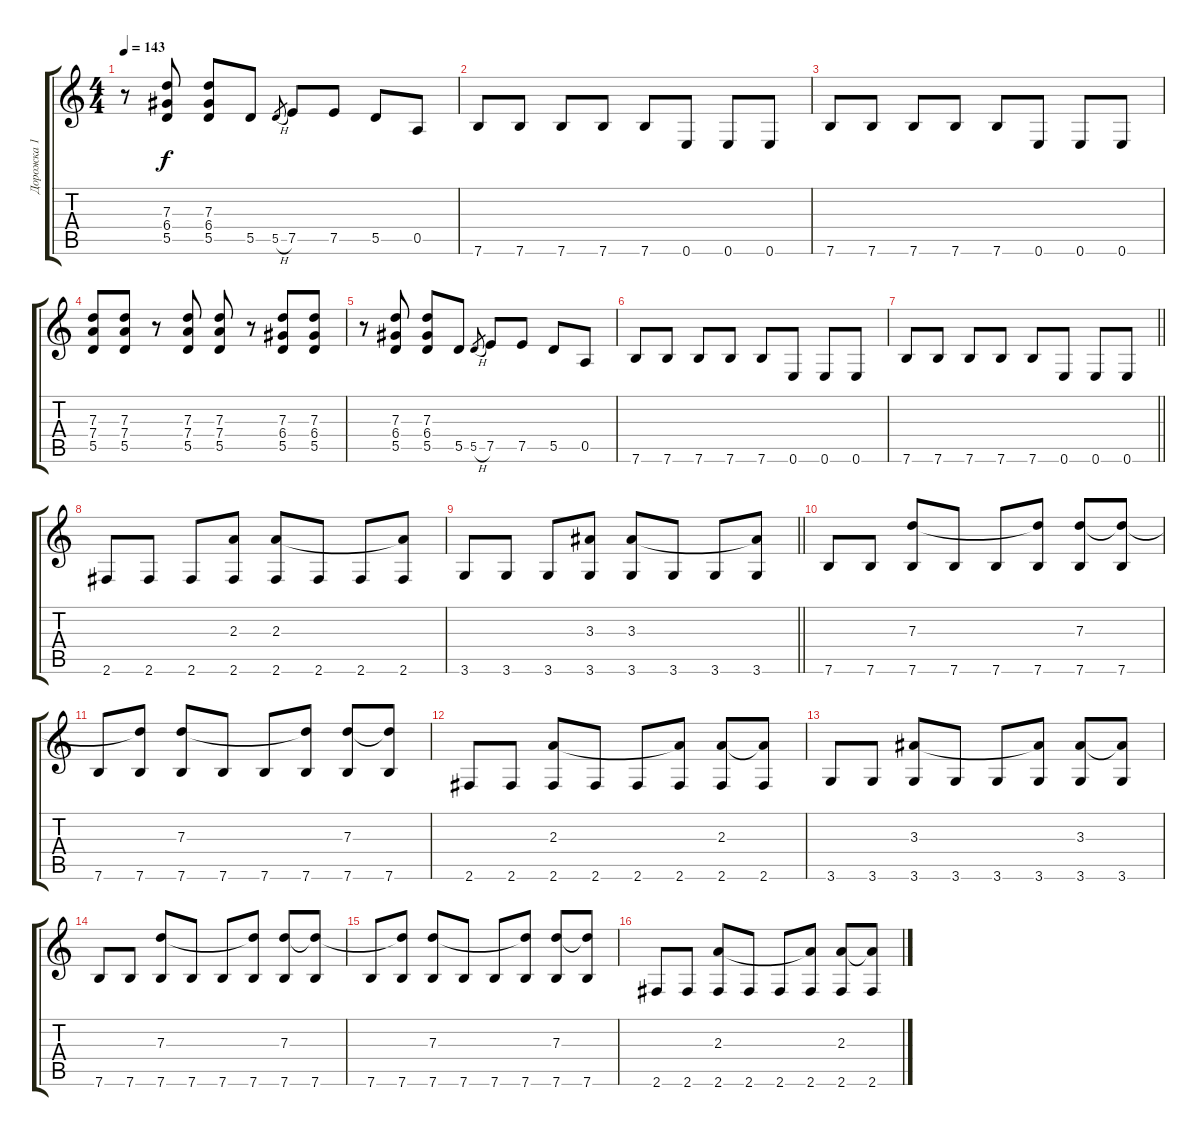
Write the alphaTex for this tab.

\track ("Дорожка 1" "Дорожка 1") {instrument overdrivenguitar}
\staff {score tabs}
\tuning (E4 B3 G3 D3 A2 E2) {hide}
\ts (4 4)
\tempo 143
\clef g2
\ks c
r.8{dy f} (7.3 6.4 5.5).8 (7.3 6.4 5.5).8 5.5.8 5.5{h}.8{gr} 7.5.8 7.5.8 5.5.8 0.5.8 |
7.6.8 7.6.8 7.6.8 7.6.8 7.6.8 0.6.8 0.6.8 0.6.8 |
7.6.8 7.6.8 7.6.8 7.6.8 7.6.8 0.6.8 0.6.8 0.6.8 |
(7.3 7.4 5.5).8 (7.3 7.4 5.5).8 r.8 (7.3 7.4 5.5).8 (7.3 7.4 5.5).8 r.8 (7.3 6.4 5.5).8 (7.3 6.4 5.5).8 |
r.8 (7.3 6.4 5.5).8 (7.3 6.4 5.5).8 5.5.8 5.5{h}.8{gr} 7.5.8 7.5.8 5.5.8 0.5.8 |
7.6.8 7.6.8 7.6.8 7.6.8 7.6.8 0.6.8 0.6.8 0.6.8 |
\barLineRight lightlight
7.6.8 7.6.8 7.6.8 7.6.8 7.6.8 0.6.8 0.6.8 0.6.8 |
2.6.8 2.6.8 2.6.8 (2.3 2.6).8 (2.3 2.6).8 2.6.8 2.6.8 (2.3{t} 2.6).8 |
\barLineRight lightlight
3.6.8 3.6.8 3.6.8 (3.3 3.6).8 (3.3 3.6).8 3.6.8 3.6.8 (3.3{t} 3.6).8 |
7.6.8 7.6.8 (7.3 7.6).8 7.6.8 7.6.8 (7.3{t} 7.6).8 (7.3 7.6).8 (7.3{t} 7.6).8 |
7.6.8 (7.3{t} 7.6).8 (7.3 7.6).8 7.6.8 7.6.8 (7.3{t} 7.6).8 (7.3 7.6).8 (7.3{t} 7.6).8 |
2.6.8 2.6.8 (2.3 2.6).8 2.6.8 2.6.8 (2.3{t} 2.6).8 (2.3 2.6).8 (2.3{t} 2.6).8 |
3.6.8 3.6.8 (3.3 3.6).8 3.6.8 3.6.8 (3.3{t} 3.6).8 (3.3 3.6).8 (3.3{t} 3.6).8 |
7.6.8 7.6.8 (7.3 7.6).8 7.6.8 7.6.8 (7.3{t} 7.6).8 (7.3 7.6).8 (7.3{t} 7.6).8 |
7.6.8 (7.3{t} 7.6).8 (7.3 7.6).8 7.6.8 7.6.8 (7.3{t} 7.6).8 (7.3 7.6).8 (7.3{t} 7.6).8 |
2.6.8 2.6.8 (2.3 2.6).8 2.6.8 2.6.8 (2.3{t} 2.6).8 (2.3 2.6).8 (2.3{t} 2.6).8
